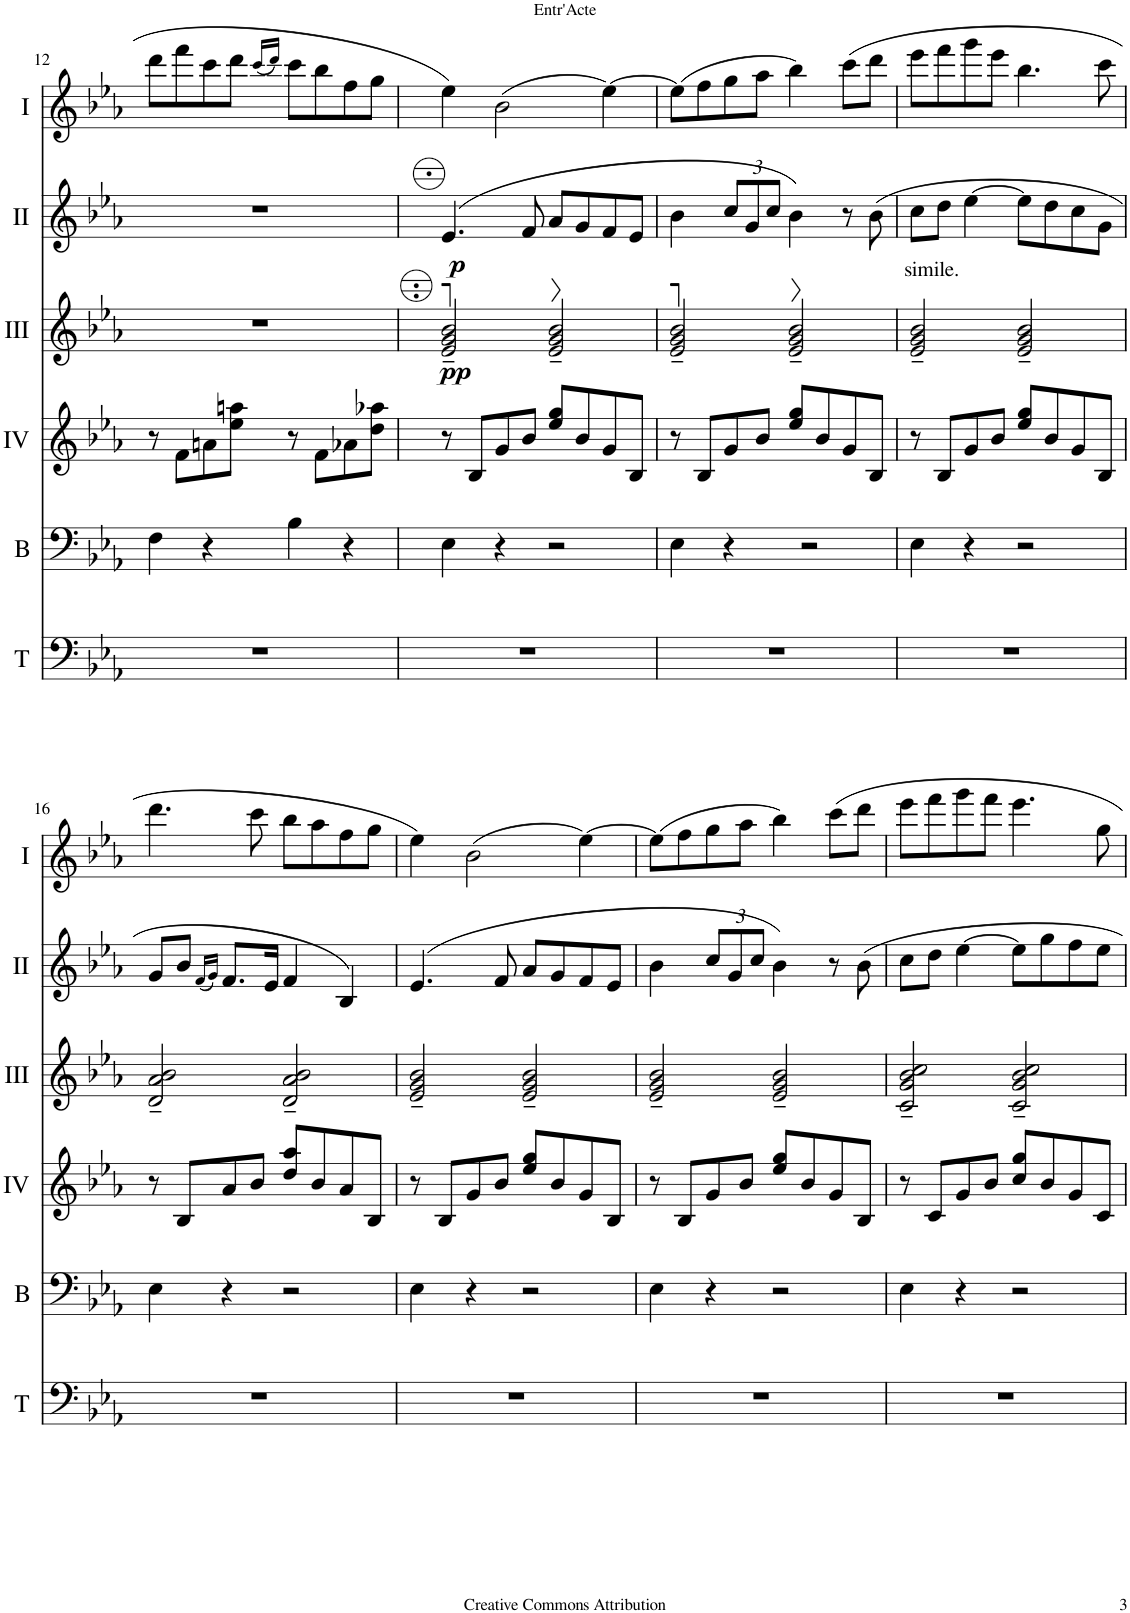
**kern	**kern	**kern	**kern	**dynam	**kern	**dynam	**kern
*part6	*part5	*part4	*part3	*part3	*part2	*part2	*part1
*staff6	*staff5	*staff4	*staff3	*staff3	*staff2	*staff2	*staff1
*I"Timpani	*I"Basson	*I"Acc. 4	*I"Acc. 3	*	*I"Acc. 2	*	*I"Acc.1
*I'T	*I'B	*	*	*	*	*	*
!!LO:PB:g=z
*clefF4	*clefF4	*clefG2	*clefG2	*	*clefG2	*	*clefG2
*	*Trd7c12	*Trd7c12	*Trd7c12	*	*	*	*
*k[b-e-a-]	*k[b-e-a-]	*k[b-e-a-]	*k[b-e-a-]	*	*k[b-e-a-]	*	*k[b-e-a-]
*M4/4	*M4/4	*M4/4	*M4/4	*	*M4/4	*	*M4/4
*met(c)	*met(c)	*met(c)	*met(c)	*	*met(c)	*	*met(c)
=12	=12	=12	=12	=12	=12	=12	=12
1r	4F\	8r	1r	.	1r	.	8ddd\L
.	.	8f\L	.	.	.	.	8fff\
.	4r	8an\	.	.	.	.	8ccc\
.	.	8ee-\ 8aan\J	.	.	.	.	8ddd\J
.	.	.	.	.	.	.	(16qccc/LL
.	.	.	.	.	.	.	16qddd/JJ)
.	4B-\	8r	.	.	.	.	8ccc\L
.	.	8f\L	.	.	.	.	8bb-\
.	4r	8a-X\	.	.	.	.	8ff\
.	.	8dd\ 8aa-X\J	.	.	.	.	8gg\J
=13	=13	=13	=13	=13	=13	=13	=13
!	!	!	!	!LO:DY:b	!	!LO:DY:b	!
1r	4E-\	8r	2e-/~ 2g/~ 2b-/~	pp	(4.e-/	p	4ee-\
.	.	8B-/L	.	.	.	.	.
.	4r	8g/	.	.	.	.	(2b-\
.	.	8b-/J	.	.	8f/	.	.
.	2r	8ee-/ 8gg/L	2e-/~ 2g/~ 2b-/~	.	8a-/L	.	.
.	.	8b-/	.	.	8g/	.	.
.	.	8g/	.	.	8f/	.	[4ee-\)
.	.	8B-/J	.	.	8e-/J	.	.
=14	=14	=14	=14	=14	=14	=14	=14
1r	4E-\	8r	2e-/~ 2g/~ 2b-/~	.	4b-\	.	(8ee-\L]
.	.	8B-/L	.	.	.	.	8ff\
*	*	*	*	*	*Xbrackettup	*	*
.	4r	8g/	.	.	12cc/L	.	8gg\
.	.	.	.	.	12g/	.	.
.	.	8b-/J	.	.	.	.	8aa-\J
.	.	.	.	.	12cc/J	.	.
.	2r	8ee-/ 8gg/L	2e-/~ 2g/~ 2b-/~	.	4b-\)	.	4bb-\)
.	.	8b-/	.	.	.	.	.
.	.	8g/	.	.	8r	.	(8ccc\L
.	.	8B-/J	.	.	(8b-\	.	8ddd\J
=15	=15	=15	=15	=15	=15	=15	=15
!	!	!	!LO:TX:a:t=simile.	!	!	!	!
1r	4E-\	8r	2e-/~ 2g/~ 2b-/~	.	8cc\L	.	8eee-\L
.	.	8B-/L	.	.	8dd\J	.	8fff\
.	4r	8g/	.	.	[4ee-\	.	8ggg\
.	.	8b-/J	.	.	.	.	8eee-\J
.	2r	8ee-/ 8gg/L	2e-/~ 2g/~ 2b-/~	.	8ee-\L]	.	4.bb-\
.	.	8b-/	.	.	8dd\	.	.
.	.	8g/	.	.	8cc\	.	.
.	.	8B-/J	.	.	8g\J	.	8ccc\
!!LO:LB:g=z
=16	=16	=16	=16	=16	=16	=16	=16
1r	4E-\	8r	2d/~ 2a-/~ 2b-/~	.	8g/L	.	4.ddd\
.	.	8B-/L	.	.	8b-/J	.	.
.	.	.	.	.	(16qf/LL	.	.
.	.	.	.	.	16qg/JJ)	.	.
.	4r	8a-/	.	.	8.f/L	.	.
.	.	8b-/J	.	.	.	.	8ccc\
.	.	.	.	.	16e-/Jk	.	.
.	2r	8dd/ 8aa-/L	2d/~ 2a-/~ 2b-/~	.	4f/	.	8bb-\L
.	.	8b-/	.	.	.	.	8aa-\
.	.	8a-/	.	.	4B-/)	.	8ff\
.	.	8B-/J	.	.	.	.	8gg\J
=17	=17	=17	=17	=17	=17	=17	=17
1r	4E-\	8r	2e-/~ 2g/~ 2b-/~	.	(4.e-/	.	4ee-\)
.	.	8B-/L	.	.	.	.	.
.	4r	8g/	.	.	.	.	(2b-\
.	.	8b-/J	.	.	8f/	.	.
.	2r	8ee-/ 8gg/L	2e-/~ 2g/~ 2b-/~	.	8a-/L	.	.
.	.	8b-/	.	.	8g/	.	.
.	.	8g/	.	.	8f/	.	[4ee-\)
.	.	8B-/J	.	.	8e-/J	.	.
=18	=18	=18	=18	=18	=18	=18	=18
1r	4E-\	8r	2e-/~ 2g/~ 2b-/~	.	4b-\	.	(8ee-\L]
.	.	8B-/L	.	.	.	.	8ff\
.	4r	8g/	.	.	12cc/L	.	8gg\
.	.	.	.	.	12g/	.	.
.	.	8b-/J	.	.	.	.	8aa-\J
.	.	.	.	.	12cc/J	.	.
.	2r	8ee-/ 8gg/L	2e-/~ 2g/~ 2b-/~	.	4b-\)	.	4bb-\)
.	.	8b-/	.	.	.	.	.
.	.	8g/	.	.	8r	.	8ccc\L
.	.	8B-/J	.	.	8b-\	.	8ddd\J
=19	=19	=19	=19	=19	=19	=19	=19
1r	4E-\	8r	2c/~ 2g/~ 2b-/~ 2cc/~	.	8cc\L	.	8eee-\L
.	.	8c/L	.	.	8dd\J	.	8fff\
.	4r	8g/	.	.	[4ee-\	.	8ggg\
.	.	8b-/J	.	.	.	.	8fff\J
.	2r	8cc/ 8gg/L	2c/~ 2g/~ 2b-/~ 2cc/~	.	8ee-\L]	.	4.eee-\
.	.	8b-/	.	.	8gg\	.	.
.	.	8g/	.	.	8ff\	.	.
.	.	8c/J	.	.	8ee-\J	.	8gg\
=	=	=	=	=	=	=	=
*-	*-	*-	*-	*-	*-	*-	*-
